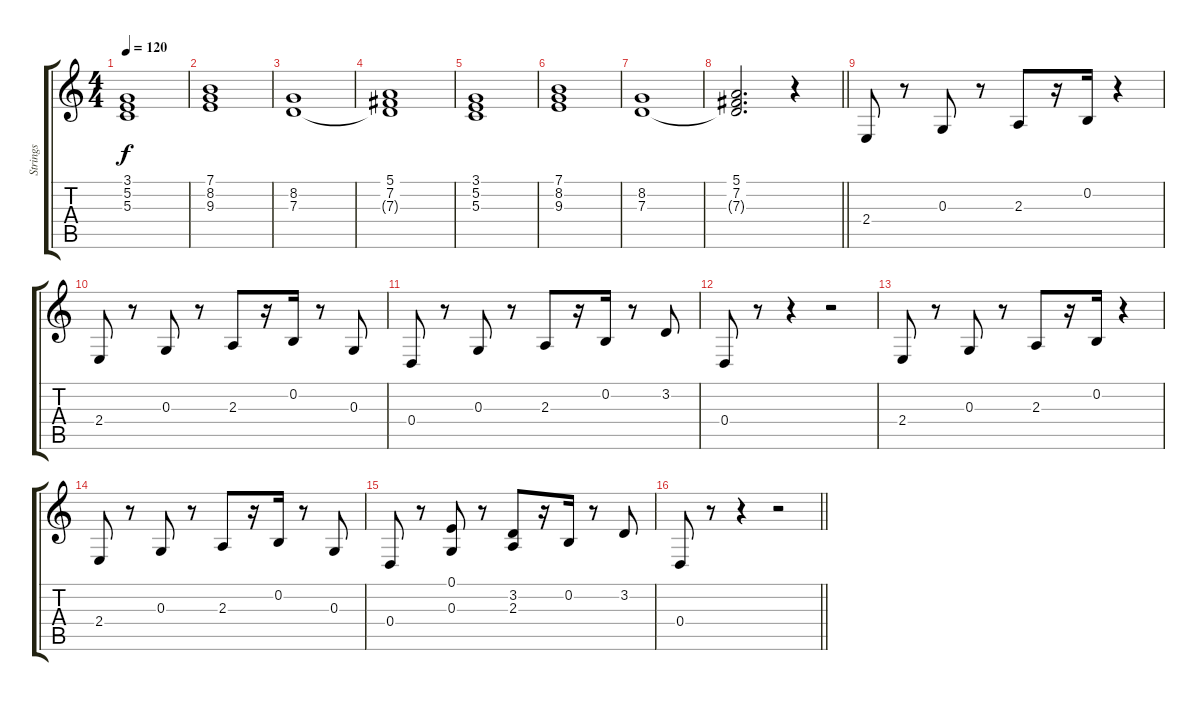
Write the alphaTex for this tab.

\track ("Strings" "Strings") {instrument stringensemble1}
\staff {score tabs}
\tuning (E4 B3 G3 D3 A2 E2) {hide}
\ts (4 4)
\tempo 120
\clef g2
\ks c
(3.1 5.2 5.3).1{dy f} |
(7.1 8.2 9.3).1 |
(8.2 7.3).1 |
(5.1 7.2 7.3{t}).1 |
(3.1 5.2 5.3).1 |
(7.1 8.2 9.3).1 |
(8.2 7.3).1 |
\barLineRight lightlight
(5.1 7.2 7.3{t}).2{d} r.4 |
2.4.8 r.8 0.3.8 r.8 2.3.8 r.16 0.2.16 r.4 |
2.4.8 r.8 0.3.8 r.8 2.3.8 r.16 0.2.16 r.8 0.3.8 |
0.4.8 r.8 0.3.8 r.8 2.3.8 r.16 0.2.16 r.8 3.2.8 |
0.4.8 r.8 r.4 r.2 |
2.4.8 r.8 0.3.8 r.8 2.3.8 r.16 0.2.16 r.4 |
2.4.8 r.8 0.3.8 r.8 2.3.8 r.16 0.2.16 r.8 0.3.8 |
0.4.8 r.8 (0.1 0.3).8 r.8 (3.2 2.3).8 r.16 0.2.16 r.8 3.2.8 |
\barLineRight lightlight
0.4.8 r.8 r.4 r.2
